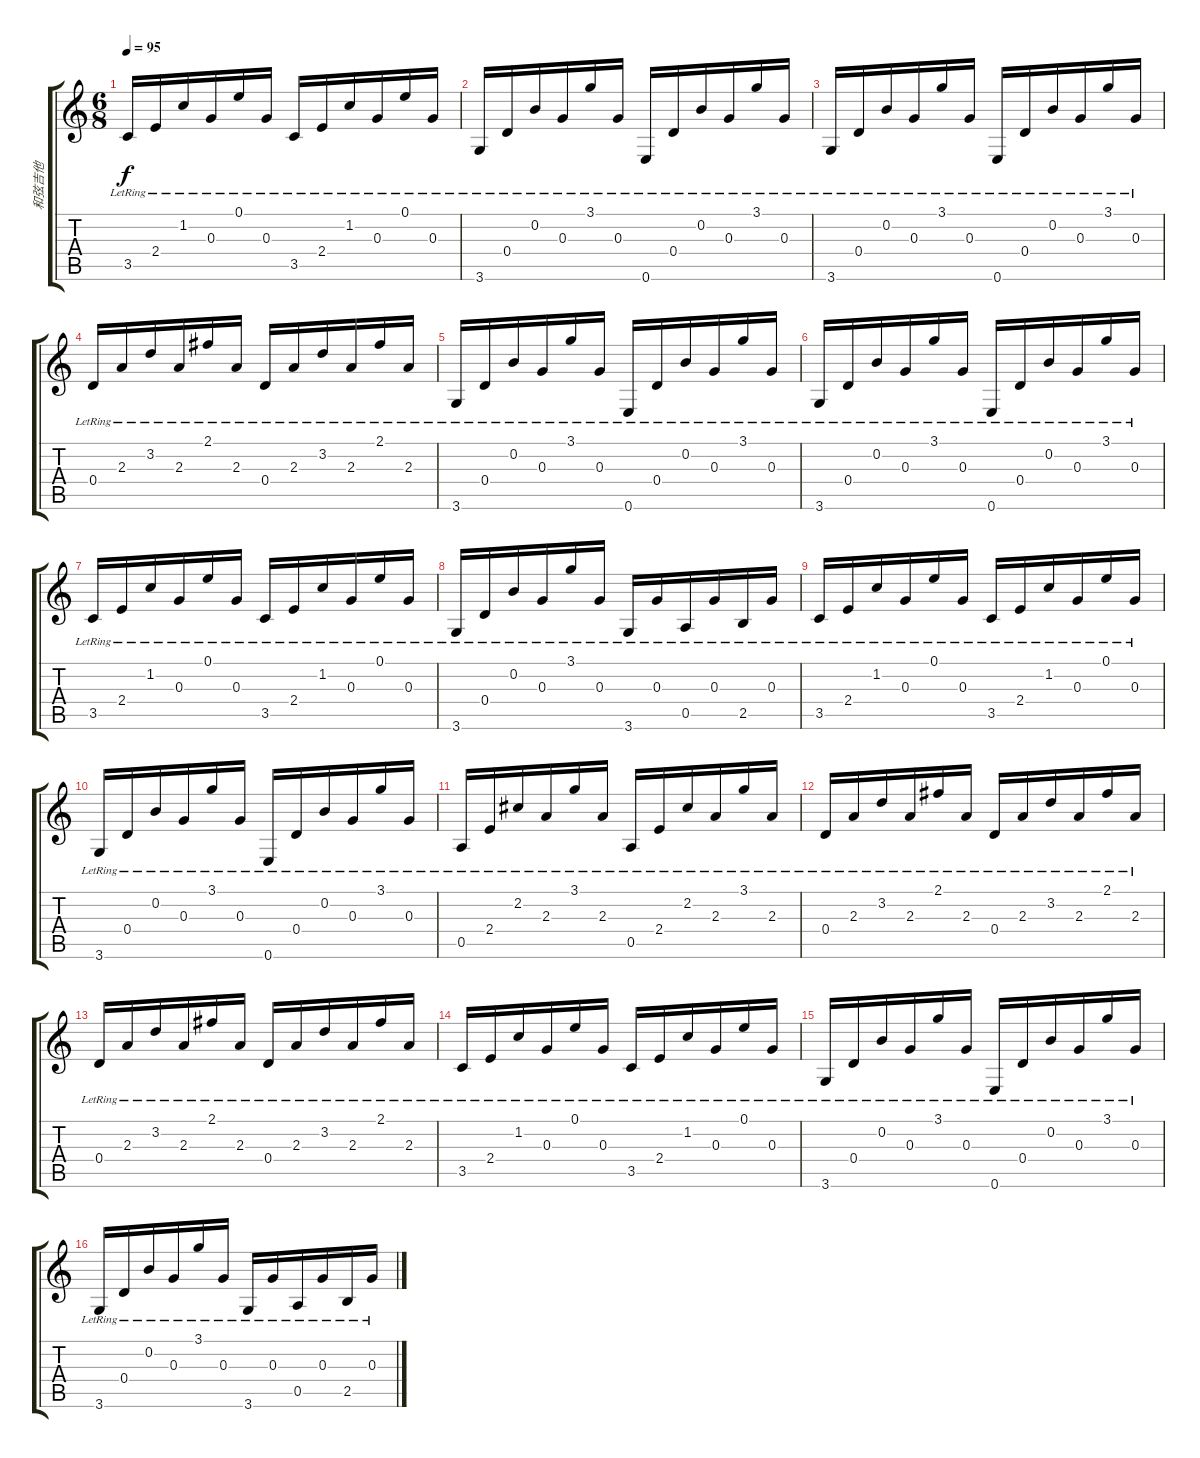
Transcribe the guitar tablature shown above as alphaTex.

\track ("和弦吉他" "和弦吉他") {instrument acousticguitarsteel}
\staff {score tabs}
\tuning (E4 B3 G3 D3 A2 E2) {hide}
\ts (6 8)
\tempo 95
\clef g2
\ks c
3.5{lr}.16{dy f} 2.4{lr}.16 1.2{lr}.16 0.3{lr}.16 0.1{lr}.16 0.3{lr}.16 3.5{lr}.16 2.4{lr}.16 1.2{lr}.16 0.3{lr}.16 0.1{lr}.16 0.3{lr}.16 |
3.6{lr}.16 0.4{lr}.16 0.2{lr}.16 0.3{lr}.16 3.1{lr}.16 0.3{lr}.16 0.6{lr}.16 0.4{lr}.16 0.2{lr}.16 0.3{lr}.16 3.1{lr}.16 0.3{lr}.16 |
3.6{lr}.16 0.4{lr}.16 0.2{lr}.16 0.3{lr}.16 3.1{lr}.16 0.3{lr}.16 0.6{lr}.16 0.4{lr}.16 0.2{lr}.16 0.3{lr}.16 3.1{lr}.16 0.3{lr}.16 |
0.4{lr}.16 2.3{lr}.16 3.2{lr}.16 2.3{lr}.16 2.1{lr}.16 2.3{lr}.16 0.4{lr}.16 2.3{lr}.16 3.2{lr}.16 2.3{lr}.16 2.1{lr}.16 2.3{lr}.16 |
3.6{lr}.16 0.4{lr}.16 0.2{lr}.16 0.3{lr}.16 3.1{lr}.16 0.3{lr}.16 0.6{lr}.16 0.4{lr}.16 0.2{lr}.16 0.3{lr}.16 3.1{lr}.16 0.3{lr}.16 |
3.6{lr}.16 0.4{lr}.16 0.2{lr}.16 0.3{lr}.16 3.1{lr}.16 0.3{lr}.16 0.6{lr}.16 0.4{lr}.16 0.2{lr}.16 0.3{lr}.16 3.1{lr}.16 0.3{lr}.16 |
3.5{lr}.16 2.4{lr}.16 1.2{lr}.16 0.3{lr}.16 0.1{lr}.16 0.3{lr}.16 3.5{lr}.16 2.4{lr}.16 1.2{lr}.16 0.3{lr}.16 0.1{lr}.16 0.3{lr}.16 |
3.6{lr}.16 0.4{lr}.16 0.2{lr}.16 0.3{lr}.16 3.1{lr}.16 0.3{lr}.16 3.6{lr}.16 0.3{lr}.16 0.5{lr}.16 0.3{lr}.16 2.5{lr}.16 0.3{lr}.16 |
3.5{lr}.16 2.4{lr}.16 1.2{lr}.16 0.3{lr}.16 0.1{lr}.16 0.3{lr}.16 3.5{lr}.16 2.4{lr}.16 1.2{lr}.16 0.3{lr}.16 0.1{lr}.16 0.3{lr}.16 |
3.6{lr}.16 0.4{lr}.16 0.2{lr}.16 0.3{lr}.16 3.1{lr}.16 0.3{lr}.16 0.6{lr}.16 0.4{lr}.16 0.2{lr}.16 0.3{lr}.16 3.1{lr}.16 0.3{lr}.16 |
0.5{lr}.16 2.4{lr}.16 2.2{lr}.16 2.3{lr}.16 3.1{lr}.16 2.3{lr}.16 0.5{lr}.16 2.4{lr}.16 2.2{lr}.16 2.3{lr}.16 3.1{lr}.16 2.3{lr}.16 |
0.4{lr}.16 2.3{lr}.16 3.2{lr}.16 2.3{lr}.16 2.1{lr}.16 2.3{lr}.16 0.4{lr}.16 2.3{lr}.16 3.2{lr}.16 2.3{lr}.16 2.1{lr}.16 2.3{lr}.16 |
0.4{lr}.16 2.3{lr}.16 3.2{lr}.16 2.3{lr}.16 2.1{lr}.16 2.3{lr}.16 0.4{lr}.16 2.3{lr}.16 3.2{lr}.16 2.3{lr}.16 2.1{lr}.16 2.3{lr}.16 |
3.5{lr}.16 2.4{lr}.16 1.2{lr}.16 0.3{lr}.16 0.1{lr}.16 0.3{lr}.16 3.5{lr}.16 2.4{lr}.16 1.2{lr}.16 0.3{lr}.16 0.1{lr}.16 0.3{lr}.16 |
3.6{lr}.16 0.4{lr}.16 0.2{lr}.16 0.3{lr}.16 3.1{lr}.16 0.3{lr}.16 0.6{lr}.16 0.4{lr}.16 0.2{lr}.16 0.3{lr}.16 3.1{lr}.16 0.3{lr}.16 |
3.6{lr}.16 0.4{lr}.16 0.2{lr}.16 0.3{lr}.16 3.1{lr}.16 0.3{lr}.16 3.6{lr}.16 0.3{lr}.16 0.5{lr}.16 0.3{lr}.16 2.5{lr}.16 0.3{lr}.16
